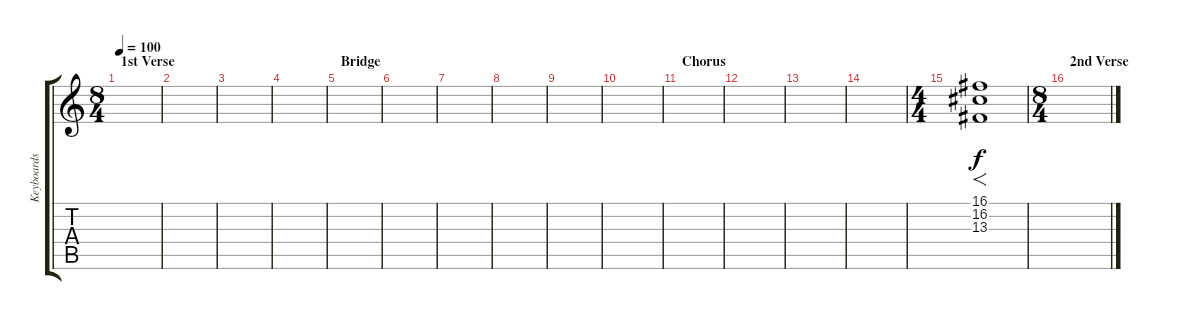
\track ("Keyboards" "Keyboards") {instrument stringensemble1}
\staff {score tabs}
\tuning (D4 A3 F3 C3 G2 C2) {hide}
\ts (8 4)
\section ("" "1st Verse")
\tempo 100
\clef g2
\ks c
|
|
|
|
\section ("" "Bridge")
|
|
|
|
|
|
\section ("" "Chorus")
|
|
|
|
\ts (4 4)
(16.1 16.2 13.3).1{f} |
\ts (8 4)
\section ("" "2nd Verse")
